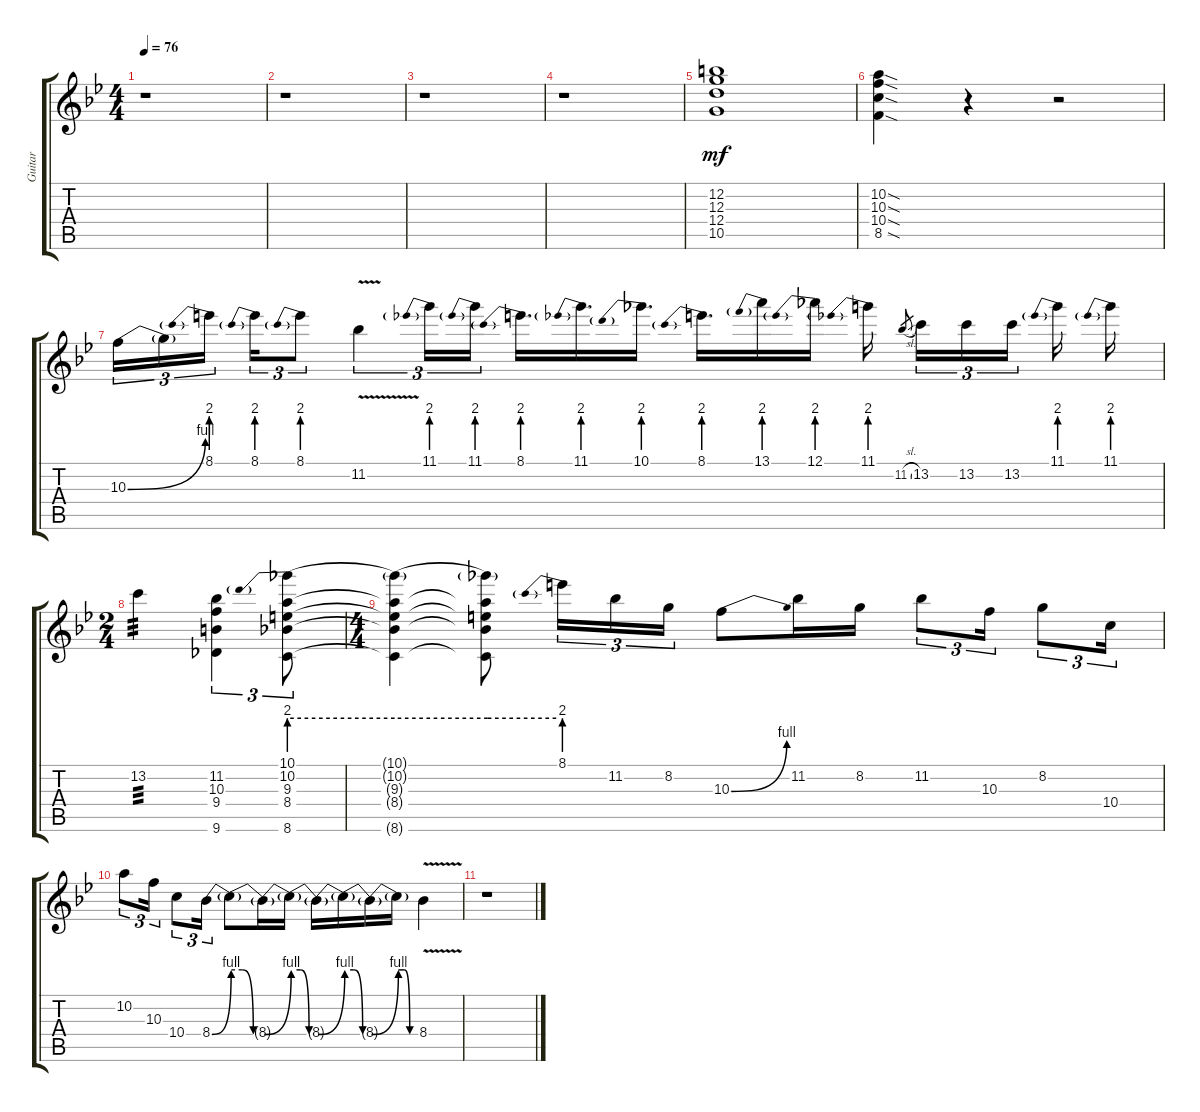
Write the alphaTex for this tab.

\track ("Guitar" "Guitar") {instrument overdrivenguitar}
\staff {score tabs}
\tuning (E4 B3 G3 D3 A2 E2) {hide}
\ts (4 4)
\tempo 76
\clef g2
\ks bb
r.1{dy mf} |
r.1 |
r.1 |
r.1 |
(12.2 12.3 12.4 10.5).1 |
(10.2{sod} 10.3{sod} 10.4{sod} 8.5{sod}).4 r.4 r.2 |
10.3{be (bend 0 0 60 4)}.16{tu (3 2)} 10.3{t}.16{tu (3 2)} 8.1{be (prebend 0 8 60 8)}.16{tu (3 2) beam splitsecondary} 8.1{be (prebend 0 8 60 8)}.16{tu (3 2)} 8.1{be (prebend 0 8 60 8)}.8{tu (3 2)} 11.2{v}.4{tu (3 2)} 11.1{be (prebend 0 8 60 8)}.16{tu (3 2)} 11.1{be (prebend 0 8 60 8)}.16{tu (3 2)} 8.1{be (prebend 0 8 60 8)}.16{d} 11.1{be (prebend 0 8 60 8)}.16{d} 10.1{be (prebend 0 8 60 8)}.16{d} 8.1{be (prebend 0 8 60 8)}.16{d} 13.1{be (prebend 0 8 60 8)}.16 12.1{be (prebend 0 8 60 8)}.16 11.1{be (prebend 0 8 60 8)}.16 11.2{sl}.8{gr beam splitsecondary} 13.2.16{tu (3 2)} 13.2.16{tu (3 2)} 13.2.16{tu (3 2) beam splitsecondary} 11.1{be (prebend 0 8 60 8)}.16 11.1{be (prebend 0 8 60 8)}.16 |
\ts (2 4)
13.2.4{tp 3} (11.2 10.3 9.4 9.6).4{tu (3 2)} (10.1{be (prebend 0 8 60 8)} 10.2 9.3 8.4 8.6).8{tu (3 2)} |
\ts (4 4)
(10.1{be (hold 0 8 60 8) t} 10.2{t} 9.3{t} 8.4{t} 8.6{t}).4 (10.1{be (hold 0 8 60 8) t} 10.2{t} 9.3{t} 8.4{t} 8.6{t}).8 8.1{be (prebend 0 8 60 8)}.16{tu (3 2)} 11.2.16{tu (3 2)} 8.2.16{tu (3 2)} 10.3{be (bend 0 0 60 4)}.8 11.2.16 8.2.16 11.2.8{tu (3 2)} 10.3.16{tu (3 2)} 8.2.8{tu (3 2)} 10.4.16{tu (3 2)} |
10.2.8{tu (3 2)} 10.3.16{tu (3 2)} 10.4.8{tu (3 2)} 8.4{be (bend 0 0 60 4)}.16{tu (3 2)} 8.4{be (custom 0 4 20 4 40 0 60 0) t}.8 8.4{be (bend 0 0 60 4) t}.16 8.4{be (custom 0 4 20 4 40 0 60 0) t}.16 8.4{be (bend 0 0 60 4) t}.16 8.4{be (custom 0 4 20 4 40 0 60 0) t}.16 8.4{be (bend 0 0 60 4) t}.16 8.4{be (custom 0 4 20 4 40 0 60 0) t}.16 8.4{v}.4 |
r.1
